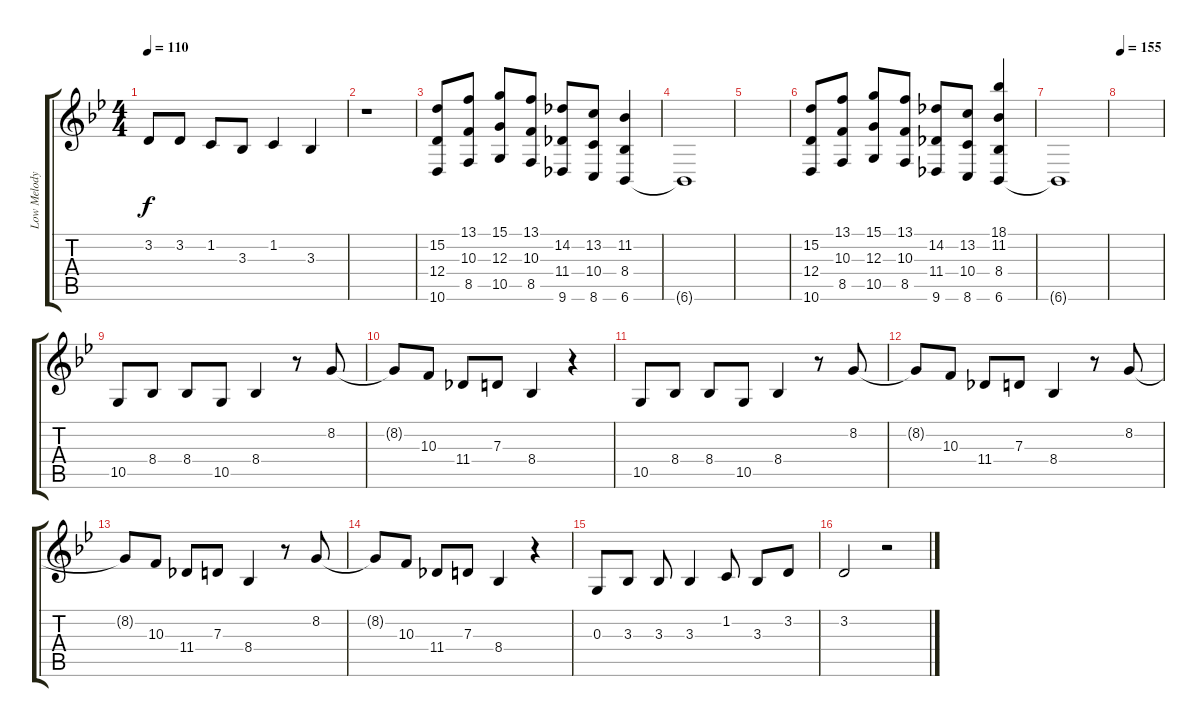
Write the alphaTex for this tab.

\track ("Low Melody (2nd)" "Low Melody") {instrument clarinet}
\staff {score tabs}
\tuning (E4 B3 G3 D3 A2 E2) {hide}
\ts (4 4)
\tempo 110
\clef g2
\ks bb
3.2{t}.8{dy f} 3.2.8 1.2.8 3.3.8 1.2.4 3.3.4 |
r.1 |
(15.2 12.4 10.6).8 (13.1 10.3 8.5).8 (15.1 12.3 10.5).8 (13.1 10.3 8.5).8 (14.2 11.4 9.6).8 (13.2 10.4 8.6).8 (11.2 8.4 6.6).4 |
6.6{t}.1 |
|
(15.2 12.4 10.6).8 (13.1 10.3 8.5).8 (15.1 12.3 10.5).8 (13.1 10.3 8.5).8 (14.2 11.4 9.6).8 (13.2 10.4 8.6).8 (18.1 11.2 8.4 6.6).4 |
6.6{t}.1 |
\tempo 155
|
10.5.8 8.4.8 8.4.8 10.5.8 8.4.4 r.8 8.2.8 |
8.2{t}.8 10.3.8 11.4.8 7.3.8 8.4.4 r.4 |
10.5.8 8.4.8 8.4.8 10.5.8 8.4.4 r.8 8.2.8 |
8.2{t}.8 10.3.8 11.4.8 7.3.8 8.4.4 r.8 8.2.8 |
8.2{t}.8 10.3.8 11.4.8 7.3.8 8.4.4 r.8 8.2.8 |
8.2{t}.8 10.3.8 11.4.8 7.3.8 8.4.4 r.4 |
0.3.8 3.3.8 3.3.8 3.3.4 1.2.8 3.3.8 3.2.8 |
3.2.2 r.2
